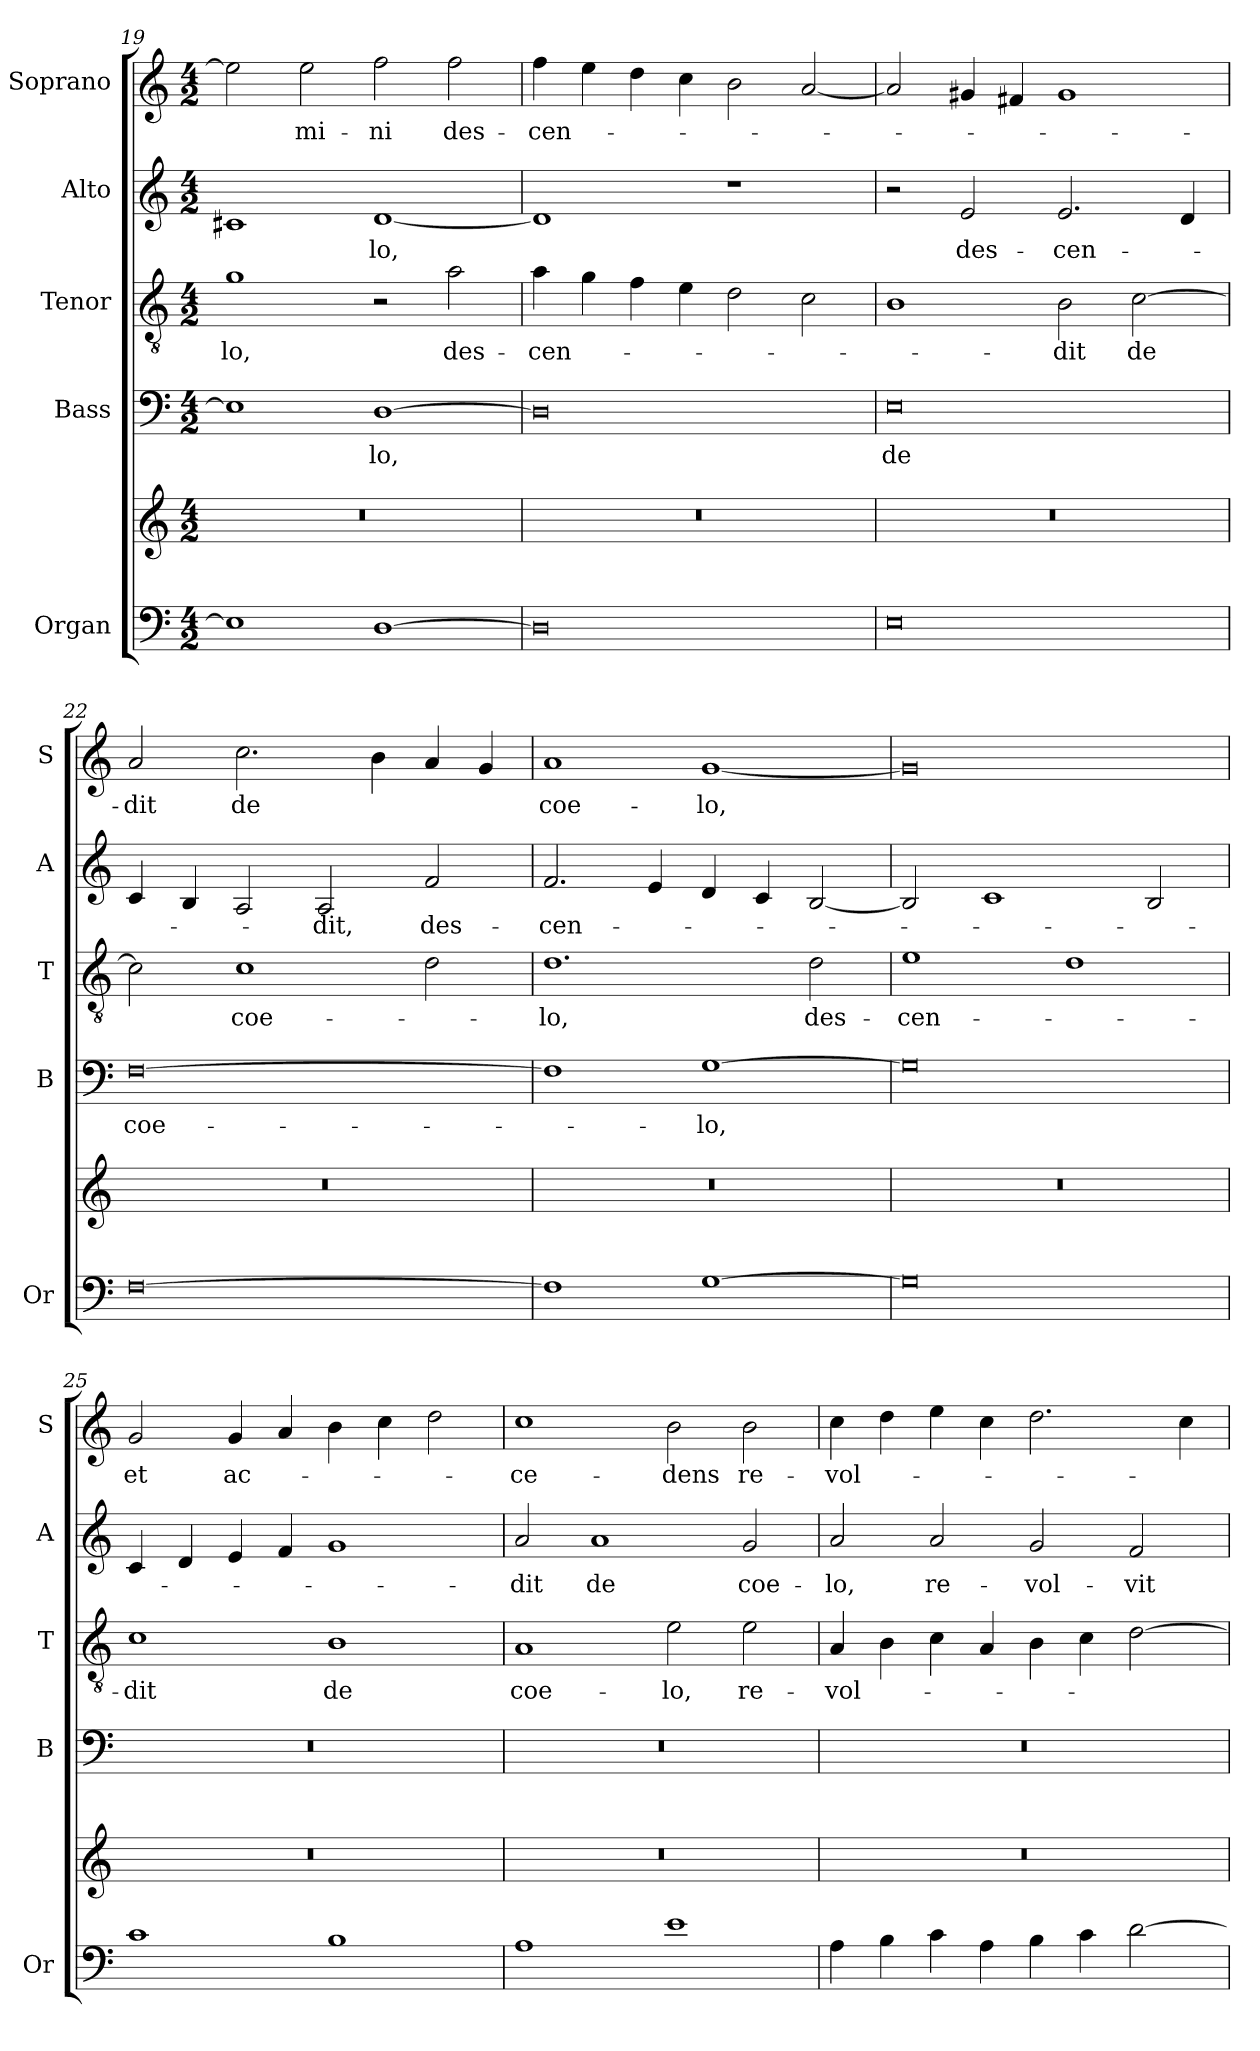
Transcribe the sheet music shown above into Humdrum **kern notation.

**kern	**kern	**kern	**text	**kern	**text	**kern	**text	**kern	**text
*part5	*part5	*part4	*part4	*part3	*part3	*part2	*part2	*part1	*part1
*staff6	*staff5	*staff4	*staff4	*staff3	*staff3	*staff2	*staff2	*staff1	*staff1
*I"Organ	*	*I"Bass	*	*I"Tenor	*	*I"Alto	*	*I"Soprano	*
*I'Or	*	*I'B	*	*I'T	*	*I'A	*	*I'S	*
*clefF4	*clefG2	*clefF4	*	*clefGv2	*	*clefG2	*	*clefG2	*
*k[]	*k[]	*k[]	*	*k[]	*	*k[]	*	*k[]	*
*C:	*C:	*C:	*	*C:	*	*C:	*	*C:	*
*M4/2	*M4/2	*M4/2	*	*M4/2	*	*M4/2	*	*M4/2	*
=19	=19	=19	=19	=19	=19	=19	=19	=19	=19
!	!	!	!	!	!LO:LY:b	!	!	!	!
1E]	0r	1E]	.	1g	-lo,	1c#X	.	2ee\]	.
!	!	!	!	!	!	!	!	!	!LO:LY:b
.	.	.	.	.	.	.	.	2ee\	-mi-
!	!	!	!LO:LY:b	!	!	!	!LO:LY:b	!	!LO:LY:b
[1D	.	[1D	-lo,	2r	.	[1d	-lo,	2ff\	-ni
!	!	!	!	!	!LO:LY:b	!	!	!	!LO:LY:b
.	.	.	.	2a\	des-	.	.	2ff\	des-
=20	=20	=20	=20	=20	=20	=20	=20	=20	=20
!	!	!	!	!	!LO:LY:b	!	!	!	!LO:LY:b
0D]	0r	0D]	.	4a\	-cen-	1d]	.	4ff\	-cen-
.	.	.	.	4g\	.	.	.	4ee\	.
.	.	.	.	4f\	.	.	.	4dd\	.
.	.	.	.	4e\	.	.	.	4cc\	.
.	.	.	.	2d\	.	1r	.	2b\	.
.	.	.	.	2c\	.	.	.	[2a/	.
=21	=21	=21	=21	=21	=21	=21	=21	=21	=21
!	!	!	!LO:LY:b	!	!	!	!	!	!
0E	0r	0E	de	1B	.	2r	.	2a/]	.
!	!	!	!	!	!	!	!LO:LY:b	!	!
.	.	.	.	.	.	2e/	des-	4g#X/	.
.	.	.	.	.	.	.	.	4f#X/	.
!	!	!	!	!	!LO:LY:b	!	!LO:LY:b	!	!
.	.	.	.	2B\	-dit	2.e/	-cen-	1g#	.
!	!	!	!	!	!LO:LY:b	!	!	!	!
.	.	.	.	[2c\	de	.	.	.	.
.	.	.	.	.	.	4d/	.	.	.
!!LO:LB:g=z
=22	=22	=22	=22	=22	=22	=22	=22	=22	=22
!	!	!	!LO:LY:b	!	!	!	!	!	!LO:LY:b
[0F	0r	[0F	coe-	2c\]	.	4c/	.	2a/	-dit
.	.	.	.	.	.	4B/	.	.	.
!	!	!	!	!	!LO:LY:b	!	!	!	!LO:LY:b
.	.	.	.	1c	coe-	2A/	.	2.cc\	de
!	!	!	!	!	!	!	!LO:LY:b	!	!
.	.	.	.	.	.	2A/	-dit,	.	.
.	.	.	.	.	.	.	.	4b\	.
!	!	!	!	!	!	!	!LO:LY:b	!	!
.	.	.	.	2d\	.	2f/	des-	4a/	.
.	.	.	.	.	.	.	.	4g/	.
=23	=23	=23	=23	=23	=23	=23	=23	=23	=23
!	!	!	!	!	!LO:LY:b	!	!LO:LY:b	!	!LO:LY:b
1F]	0r	1F]	.	1.d	-lo,	2.f/	-cen-	1a	coe-
.	.	.	.	.	.	4e/	.	.	.
!	!	!	!LO:LY:b	!	!	!	!	!	!LO:LY:b
[1G	.	[1G	-lo,	.	.	4d/	.	[1g	-lo,
.	.	.	.	.	.	4c/	.	.	.
!	!	!	!	!	!LO:LY:b	!	!	!	!
.	.	.	.	2d\	des-	[2B/	.	.	.
=24	=24	=24	=24	=24	=24	=24	=24	=24	=24
!	!	!	!	!	!LO:LY:b	!	!	!	!
0G]	0r	0G]	.	1e	-cen-	2B/]	.	0g]	.
.	.	.	.	.	.	1c	.	.	.
.	.	.	.	1d	.	.	.	.	.
.	.	.	.	.	.	2B/	.	.	.
=25	=25	=25	=25	=25	=25	=25	=25	=25	=25
!	!	!	!	!	!LO:LY:b	!	!	!	!LO:LY:b
1c	0r	0r	.	1c	-dit	4c/	.	2g/	et
.	.	.	.	.	.	4d/	.	.	.
!	!	!	!	!	!	!	!	!	!LO:LY:b
.	.	.	.	.	.	4e/	.	4g/	ac-
.	.	.	.	.	.	4f/	.	4a/	.
!	!	!	!	!	!LO:LY:b	!	!	!	!
1B	.	.	.	1B	de	1g	.	4b\	.
.	.	.	.	.	.	.	.	4cc\	.
.	.	.	.	.	.	.	.	2dd\	.
=26	=26	=26	=26	=26	=26	=26	=26	=26	=26
!	!	!	!	!	!LO:LY:b	!	!LO:LY:b	!	!LO:LY:b
1A	0r	0r	.	1A	coe-	2a/	-dit	1cc	-ce-
!	!	!	!	!	!	!	!LO:LY:b	!	!
.	.	.	.	.	.	1a	de	.	.
!	!	!	!	!	!LO:LY:b	!	!	!	!LO:LY:b
1e	.	.	.	2e\	-lo,	.	.	2b\	-dens
!	!	!	!	!	!LO:LY:b	!	!LO:LY:b	!	!LO:LY:b
.	.	.	.	2e\	re-	2g/	coe-	2b\	re-
!!LO:PB:g=z
=27	=27	=27	=27	=27	=27	=27	=27	=27	=27
!	!	!	!	!	!LO:LY:b	!	!LO:LY:b	!	!LO:LY:b
4A\	0r	0r	.	4A/	-vol-	2a/	-lo,	4cc\	-vol-
4B\	.	.	.	4B\	.	.	.	4dd\	.
!	!	!	!	!	!	!	!LO:LY:b	!	!
4c\	.	.	.	4c\	.	2a/	re-	4ee\	.
4A\	.	.	.	4A/	.	.	.	4cc\	.
!	!	!	!	!	!	!	!LO:LY:b	!	!
4B\	.	.	.	4B\	.	2g/	-vol-	2.dd\	.
4c\	.	.	.	4c\	.	.	.	.	.
!	!	!	!	!	!	!	!LO:LY:b	!	!
[2d\	.	.	.	[2d\	.	2f/	-vit	.	.
.	.	.	.	.	.	.	.	4cc\	.
=	=	=	=	=	=	=	=	=	=
*-	*-	*-	*-	*-	*-	*-	*-	*-	*-
